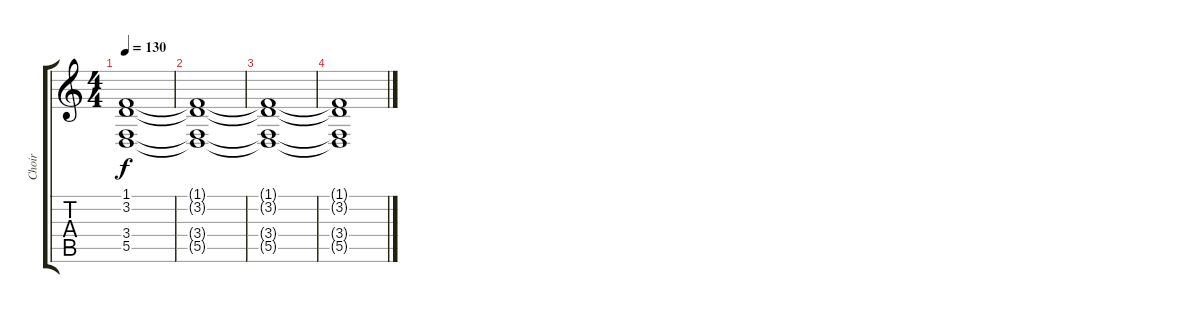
\track ("Choir" "Choir") {instrument choiraahs}
\staff {score tabs}
\tuning (E4 B3 G3 D3 A2 E2) {hide}
\ts (4 4)
\tempo 130
\clef g2
\ks c
(1.1{t} 3.2{t} 3.4{t} 5.5{t}).1{dy f} |
(1.1{t} 3.2{t} 3.4{t} 5.5{t}).1 |
(1.1{t} 3.2{t} 3.4{t} 5.5{t}).1 |
(1.1{t} 3.2{t} 3.4{t} 5.5{t}).1
